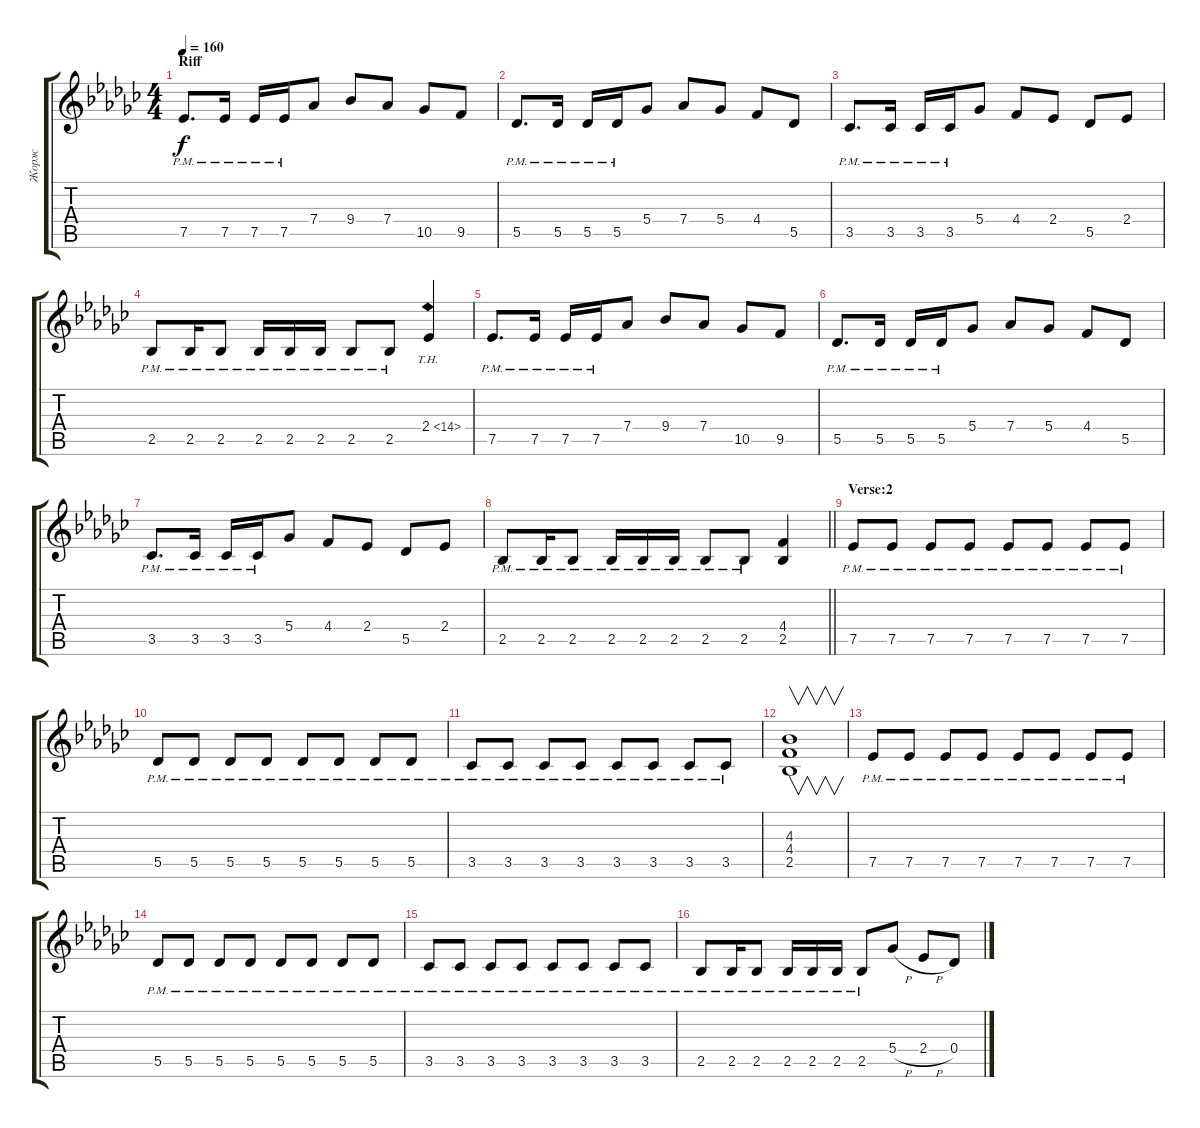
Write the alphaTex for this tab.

\track ("Жорж" "Жорж") {instrument distortionguitar}
\staff {score tabs}
\tuning (Eb4 Bb3 Gb3 Db3 Ab2 Eb2) {hide}
\ts (4 4)
\section ("" "Riff")
\tempo 160
\clef g2
\ks ebminor
7.5{pm}.8{d dy f instrument distortionguitar} 7.5{pm}.16 7.5{pm}.16 7.5{pm}.16 7.4.8 9.4.8 7.4.8 10.5.8 9.5.8 |
5.5{pm}.8{d} 5.5{pm}.16 5.5{pm}.16 5.5{pm}.16 5.4.8 7.4.8 5.4.8 4.4.8 5.5.8 |
3.5{pm}.8{d} 3.5{pm}.16 3.5{pm}.16 3.5{pm}.16 5.4.8 4.4.8 2.4.8 5.5.8 2.4.8 |
2.5{pm}.8 2.5{pm}.16 2.5{pm}.8 2.5{pm}.16 2.5{pm}.16 2.5{pm}.16 2.5{pm}.8 2.5{pm}.8 2.4{th 12}.4 |
7.5{pm}.8{d} 7.5{pm}.16 7.5{pm}.16 7.5{pm}.16 7.4.8 9.4.8 7.4.8 10.5.8 9.5.8 |
5.5{pm}.8{d} 5.5{pm}.16 5.5{pm}.16 5.5{pm}.16 5.4.8 7.4.8 5.4.8 4.4.8 5.5.8 |
3.5{pm}.8{d} 3.5{pm}.16 3.5{pm}.16 3.5{pm}.16 5.4.8 4.4.8 2.4.8 5.5.8 2.4.8 |
\barLineRight lightlight
2.5{pm}.8 2.5{pm}.16 2.5{pm}.8 2.5{pm}.16 2.5{pm}.16 2.5{pm}.16 2.5{pm}.8 2.5{pm}.8 (4.4 2.5).4 |
\section ("" "Verse:2")
7.5{pm}.8 7.5{pm}.8 7.5{pm}.8 7.5{pm}.8 7.5{pm}.8 7.5{pm}.8 7.5{pm}.8 7.5{pm}.8 |
5.5{pm}.8 5.5{pm}.8 5.5{pm}.8 5.5{pm}.8 5.5{pm}.8 5.5{pm}.8 5.5{pm}.8 5.5{pm}.8 |
3.5{pm}.8 3.5{pm}.8 3.5{pm}.8 3.5{pm}.8 3.5{pm}.8 3.5{pm}.8 3.5{pm}.8 3.5{pm}.8 |
(4.3 4.4 2.5).1{v} |
7.5{pm}.8 7.5{pm}.8 7.5{pm}.8 7.5{pm}.8 7.5{pm}.8 7.5{pm}.8 7.5{pm}.8 7.5{pm}.8 |
5.5{pm}.8 5.5{pm}.8 5.5{pm}.8 5.5{pm}.8 5.5{pm}.8 5.5{pm}.8 5.5{pm}.8 5.5{pm}.8 |
3.5{pm}.8 3.5{pm}.8 3.5{pm}.8 3.5{pm}.8 3.5{pm}.8 3.5{pm}.8 3.5{pm}.8 3.5{pm}.8 |
2.5{pm}.8 2.5{pm}.16 2.5{pm}.8 2.5{pm}.16 2.5{pm}.16 2.5{pm}.16 2.5{pm}.8 5.4{h}.8 2.4{h}.8 0.4.8
